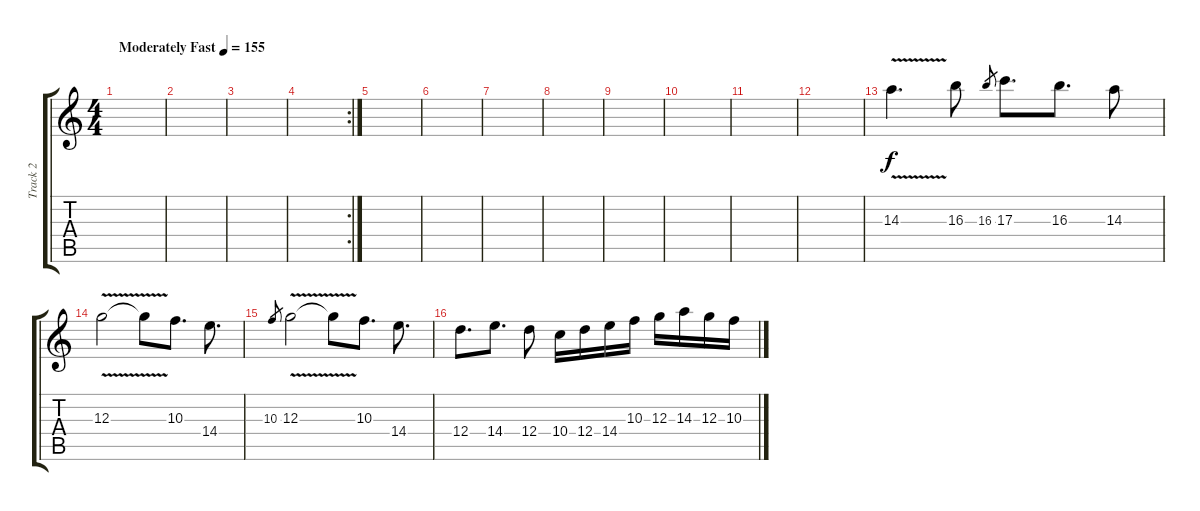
\track ("Track 2" "Track 2") {instrument overdrivenguitar}
\staff {score tabs}
\tuning (E4 B3 G3 D3 A2 E2) {hide}
\ts (4 4)
\tempo (155 "Moderately Fast")
\clef g2
\ks c
|
|
|
\rc 2
|
|
|
|
|
|
|
|
|
14.3{v}.4{d} 16.3.8 16.3.8{gr} 17.3.8{d} 16.3.8{d} 14.3.8 |
12.3{v}.2 12.3{t}.8 10.3.8{d} 14.4.8{d} |
10.3.8{gr} 12.3{v}.2 12.3{t}.8 10.3.8{d} 14.4.8{d} |
12.4.8{d} 14.4.8{d} 12.4.8 10.4.16 12.4.16 14.4.16 10.3.16 12.3.16 14.3.16 12.3.16 10.3.16
